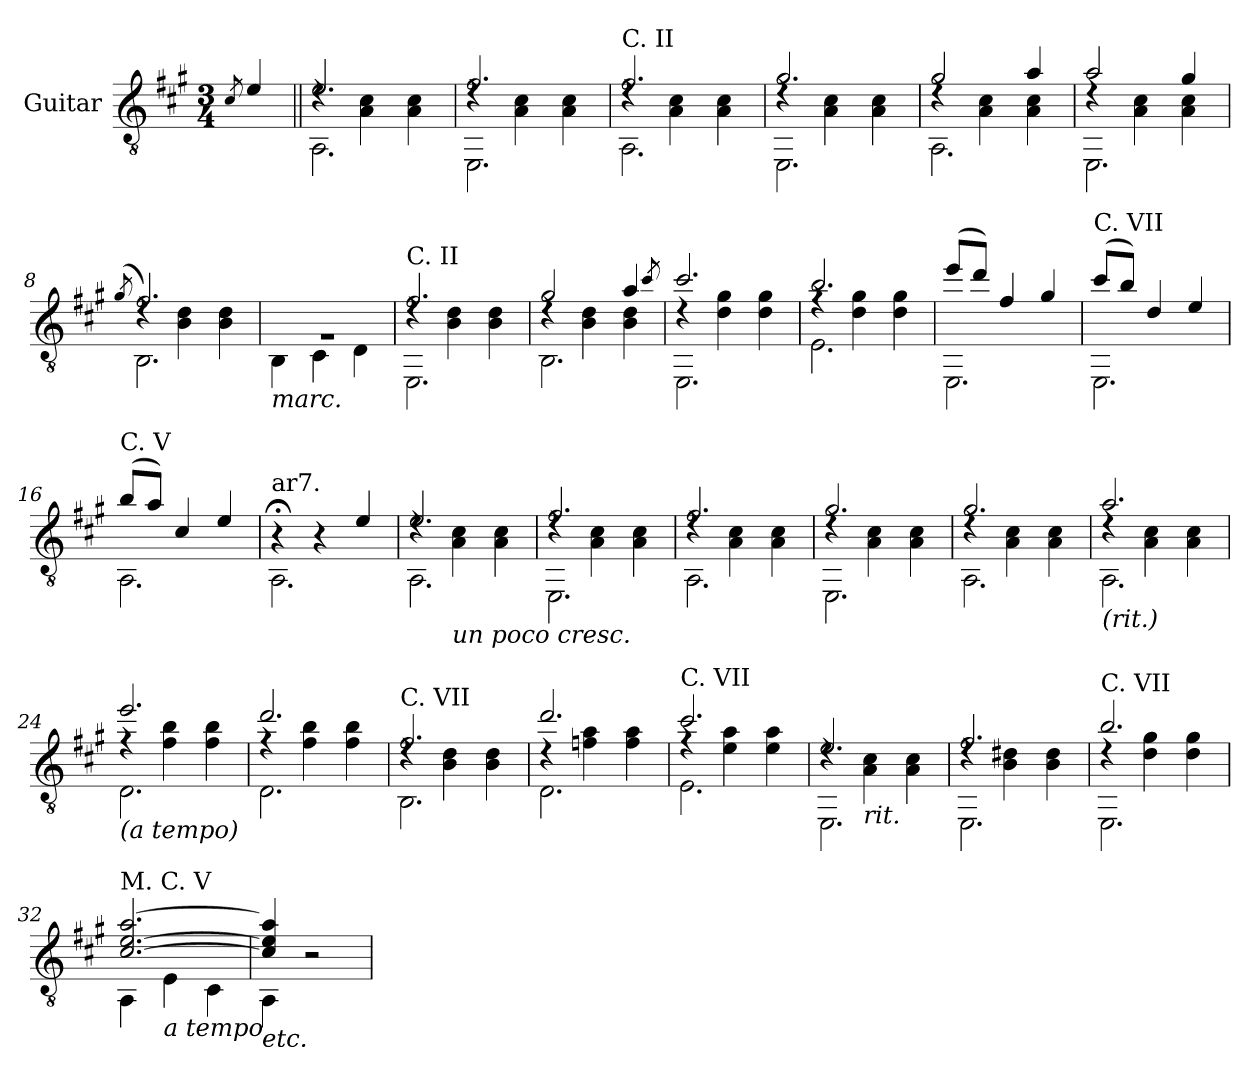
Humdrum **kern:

**kern
*part1
*staff1
*I"Guitar
*I'Guit.
*clefGv2
*k[f#c#g#]
*M3/4
=1
8qc#/
4e/
=2||
*^
*	*^
2.e/	4rd	2.AA\
.	4A\ 4c#\	.
.	4A\ 4c#\	.
=3	=3	=3
2.f#/	4rd	2.EE\
.	4A\ 4c#\	.
.	4A\ 4c#\	.
=4	=4	=4
!LO:TX:a:t=C. II	!	!
2.f#/	4rd	2.AA\
.	4A\ 4c#\	.
.	4A\ 4c#\	.
=5	=5	=5
2.g#/	4rd	2.EE\
.	4A\ 4c#\	.
.	4A\ 4c#\	.
!!LO:LB:g=z	!!	!!
=6	=6	=6
2g#/	4rd	2.AA\
.	4A\ 4c#\	.
4a/	4A\ 4c#\	.
=7	=7	=7
2a/	4rd	2.EE\
.	4A\ 4c#\	.
4g#/	4A\ 4c#\	.
=8	=8	=8
(8qg#/	.	.
2.f#/)	4rd	2.BB\
.	4B\ 4d\	.
.	4B\ 4d\	.
*	*v	*v
=9	=9
!LO:TX:b:i:t=marc.	!
2.rG	4BB\
.	4C#\
.	4D\
=10	=10
*	*^
!LO:TX:a:t=C. II	!	!
2.f#/	4rd	2.EE\
.	4B\ 4d\	.
.	4B\ 4d\	.
=11	=11	=11
2g#/	4rd	2.BB\
.	4B\ 4d\	.
4a/	4B\ 4d\	.
8qcc#/	.	.
!!LO:LB:g=z	!!	!!
=12	=12	=12
2.cc#/	4rd	2.EE\
.	4d\ 4g#\	.
.	4d\ 4g#\	.
=13	=13	=13
2.b/	4rf	2.E\
.	4d\ 4g#\	.
.	4d\ 4g#\	.
*	*v	*v
=14	=14
(8ee/L	2.EE\
8dd/J)	.
4f#/	.
4g#/	.
=15	=15
!LO:TX:a:t=C. VII	!
(8cc#/L	2.EE\
8b/J)	.
4d/	.
4e/	.
=16	=16
!LO:TX:a:t=C. V	!
(8b/L	2.AA\
8a/J)	.
4c#/	.
4e/	.
!!LO:LB:g=z	!!
=17	=17
*	*^
!LO:TX:a:t=ar7.	!	!
4r	2.ryy	2.AA;\
4r	.	.
4e/	.	.
=18	=18	=18
2.e/	4rd	2.AA\
!	!LO:TX:b:i:t=un poco cresc.	!
.	4A\ 4c#\	.
.	4A\ 4c#\	.
=19	=19	=19
2.f#/	4rd	2.EE\
.	4A\ 4c#\	.
.	4A\ 4c#\	.
=20	=20	=20
2.f#/	4rd	2.AA\
.	4A\ 4c#\	.
.	4A\ 4c#\	.
=21	=21	=21
2.g#/	4rd	2.EE\
.	4A\ 4c#\	.
.	4A\ 4c#\	.
=22	=22	=22
2.g#/	4rd	2.AA\
.	4A\ 4c#\	.
.	4A\ 4c#\	.
!!LO:LB:g=z	!!	!!
=23	=23	=23
!LO:TX:b:i:t=(rit.)	!	!
2.a/	4rd	2.AA\
.	4A\ 4c#\	.
.	4A\ 4c#\	.
=24	=24	=24
!LO:TX:b:i:t=(a tempo)	!	!
2.ee/	4rf	2.D\
.	4f#\ 4b\	.
.	4f#\ 4b\	.
=25	=25	=25
2.dd/	4rf	2.D\
.	4f#\ 4b\	.
.	4f#\ 4b\	.
=26	=26	=26
!LO:TX:a:t=C. VII	!	!
2.f#/	4rd	2.BB\
.	4B\ 4d\	.
.	4B\ 4d\	.
=27	=27	=27
2.dd/	4rd	2.D\
.	4fn\ 4a\	.
.	4f\ 4a\	.
=28	=28	=28
!LO:TX:a:t=C. VII	!	!
2.cc#/	4rf	2.E\
.	4e\ 4a\	.
.	4e\ 4a\	.
!!LO:LB:g=z	!!	!!
=29	=29	=29
2.e/	4rd	2.EE\
!	!LO:TX:b:i:t=rit.	!
.	4A\ 4c#\	.
.	4A\ 4c#\	.
=30	=30	=30
2.f#/	4rd	2.EE\
.	4B\ 4d#X\	.
.	4B\ 4d#\	.
=31	=31	=31
!LO:TX:a:t=C. VII	!	!
2.b/	4rd	2.EE\
.	4d\ 4g#\	.
.	4d\ 4g#\	.
=32	=32	=32
!LO:TX:a:t=M. C. V	!	!
[2.c#/ [2.e/ [2.a/	4ryy	4AA\
!	!LO:TX:b:i:t=a tempo	!
.	4ryy	4E\
.	4ryy	4C#\
=33	=33	=33
!LO:TX:b:i:t=etc.	!	!
4c#/] 4e/] 4a/]	4ryy	4AA\
2ryy	2ryy	2r
*v	*v	*v
=
*-
